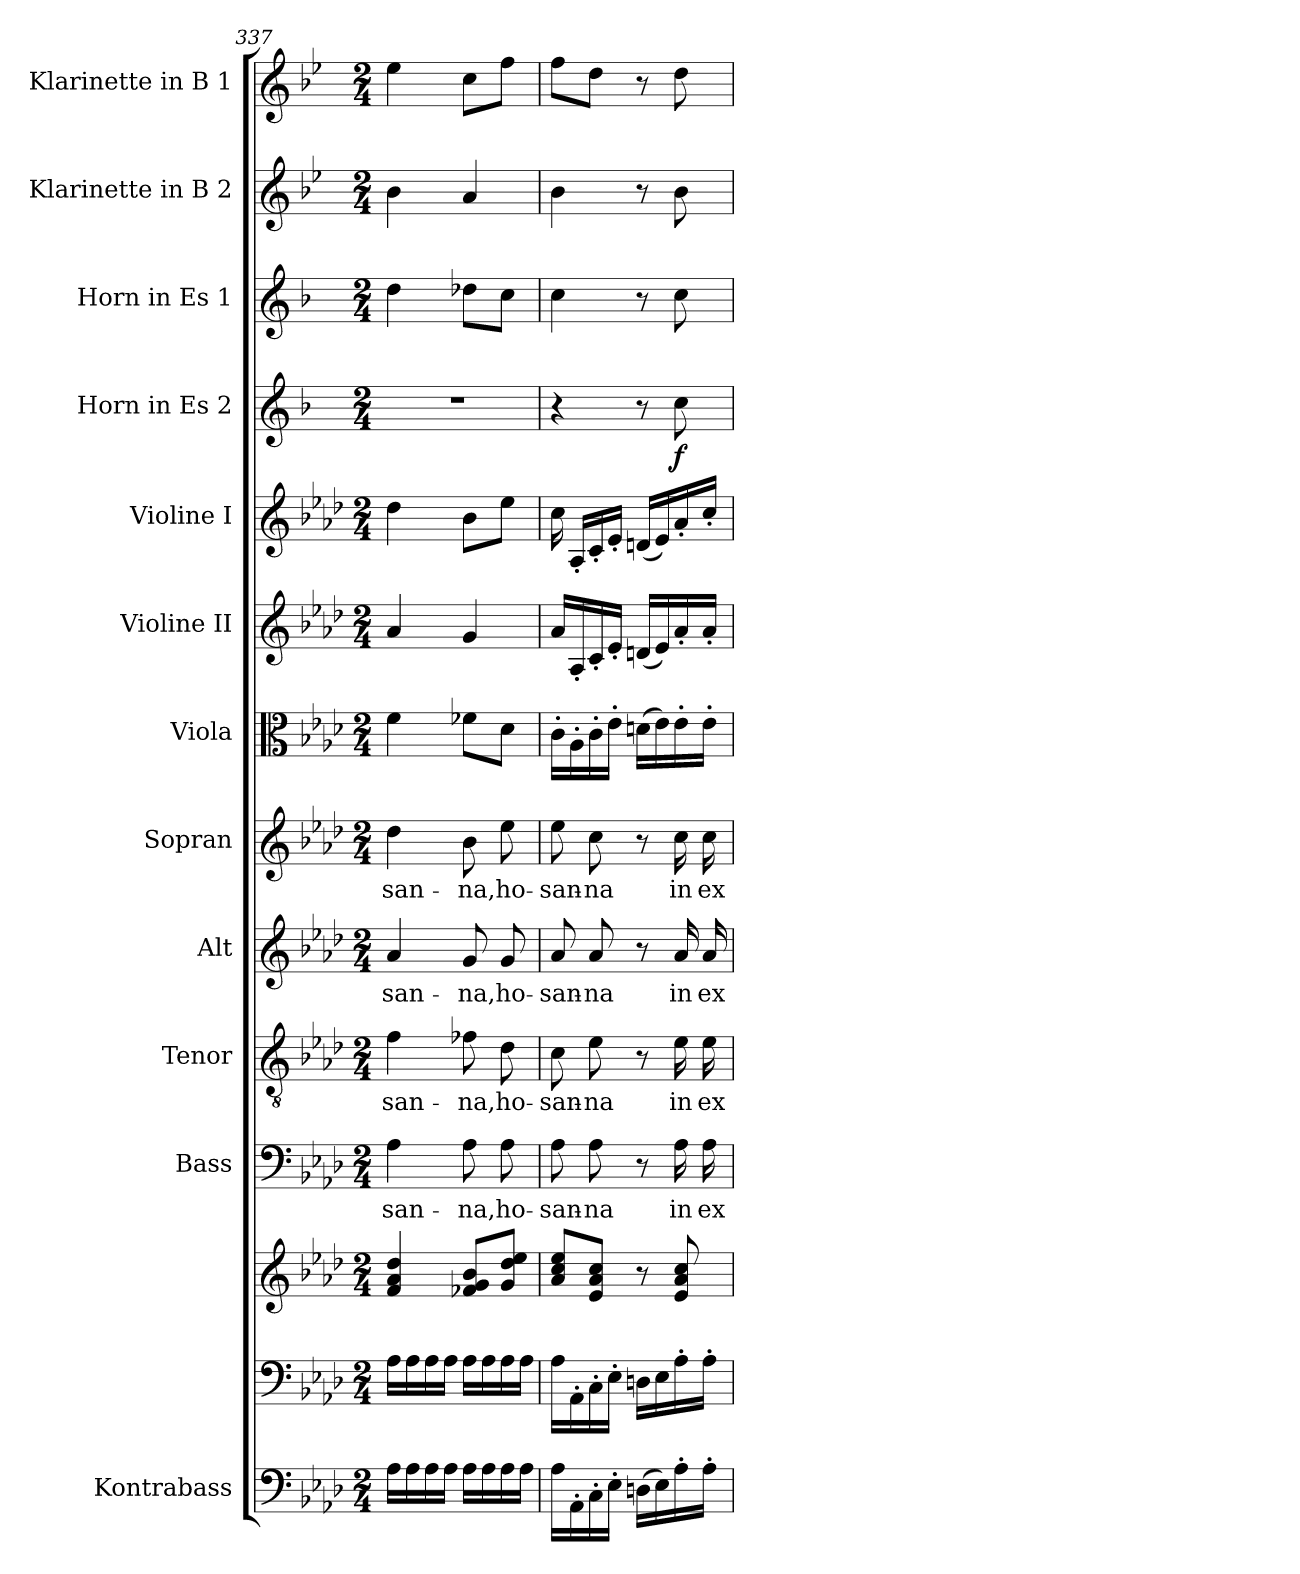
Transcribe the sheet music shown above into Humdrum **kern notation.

**kern	**kern	**kern	**kern	**text	**kern	**text	**kern	**text	**kern	**text	**kern	**kern	**kern	**kern	**dynam	**kern	**kern	**kern
*part13	*part12	*part12	*part11	*part11	*part10	*part10	*part9	*part9	*part8	*part8	*part7	*part6	*part5	*part4	*part4	*part3	*part2	*part1
*staff14	*staff13	*staff12	*staff11	*staff11	*staff10	*staff10	*staff9	*staff9	*staff8	*staff8	*staff7	*staff6	*staff5	*staff4	*staff4	*staff3	*staff2	*staff1
*I"Kontrabass	*	*	*I"Bass	*	*I"Tenor	*	*I"Alt	*	*I"Sopran	*	*I"Viola	*I"Violine II	*I"Violine I	*I"Horn in Es 2	*	*I"Horn in Es 1	*I"Klarinette in B 2	*I"Klarinette in B 1
*I'Kb.	*	*	*I'B	*	*I'T	*	*I'A	*	*I'S	*	*I'Vla.	*I'Vl. II	*I'Vl. I	*I'Hrn. 2	*	*I'Hrn. 1	*	*
*clefF4	*clefF4	*clefG2	*clefF4	*	*clefGv2	*	*clefG2	*	*clefG2	*	*clefC3	*clefG2	*clefG2	*clefG2	*	*clefG2	*clefG2	*clefG2
*ITrd7c12	*	*	*	*	*	*	*	*	*	*	*	*	*	*ITrd5c9	*	*ITrd5c9	*ITrd1c2	*ITrd1c2
*k[b-e-a-d-]	*k[b-e-a-d-]	*k[b-e-a-d-]	*k[b-e-a-d-]	*	*k[b-e-a-d-]	*	*k[b-e-a-d-]	*	*k[b-e-a-d-]	*	*k[b-e-a-d-]	*k[b-e-a-d-]	*k[b-e-a-d-]	*k[b-e-a-d-]	*	*k[b-e-a-d-]	*k[b-e-a-d-]	*k[b-e-a-d-]
*A-:	*A-:	*A-:	*A-:	*	*A-:	*	*A-:	*	*A-:	*	*A-:	*A-:	*A-:	*A-:	*	*A-:	*A-:	*A-:
*M2/4	*M2/4	*M2/4	*M2/4	*	*M2/4	*	*M2/4	*	*M2/4	*	*M2/4	*M2/4	*M2/4	*M2/4	*	*M2/4	*M2/4	*M2/4
=337	=337	=337	=337	=337	=337	=337	=337	=337	=337	=337	=337	=337	=337	=337	=337	=337	=337	=337
!	!	!	!	!LO:LY:b	!	!LO:LY:b	!	!LO:LY:b	!	!LO:LY:b	!	!	!	!	!	!	!	!
16AA-\LL	16A-\LL	4f/ 4a-/ 4dd-/	4A-\	-san-	4f\	-san-	4a-/	-san-	4dd-\	-san-	4f\	4a-/	4dd-\	2r	.	4f\	4a-\	4dd-\
16AA-\	16A-\	.	.	.	.	.	.	.	.	.	.	.	.	.	.	.	.	.
16AA-\	16A-\	.	.	.	.	.	.	.	.	.	.	.	.	.	.	.	.	.
16AA-\JJ	16A-\JJ	.	.	.	.	.	.	.	.	.	.	.	.	.	.	.	.	.
!	!	!	!	!LO:LY:b	!	!LO:LY:b	!	!LO:LY:b	!	!LO:LY:b	!	!	!	!	!	!	!	!
16AA-\LL	16A-\LL	8f-X/ 8g/ 8b-/L	8A-\	-na,	8f-X\	-na,	8g/	-na,	8b-\	-na,	8f-X\L	4g/	8b-\L	.	.	8f-X\L	4g/	8b-\L
16AA-\	16A-\	.	.	.	.	.	.	.	.	.	.	.	.	.	.	.	.	.
!	!	!	!	!LO:LY:b	!	!LO:LY:b	!	!LO:LY:b	!	!LO:LY:b	!	!	!	!	!	!	!	!
16AA-\	16A-\	8g/ 8dd-/ 8ee-/J	8A-\	ho-	8d-\	ho-	8g/	ho-	8ee-\	ho-	8d-\J	.	8ee-\J	.	.	8e-\J	.	8ee-\J
16AA-\JJ	16A-\JJ	.	.	.	.	.	.	.	.	.	.	.	.	.	.	.	.	.
=338	=338	=338	=338	=338	=338	=338	=338	=338	=338	=338	=338	=338	=338	=338	=338	=338	=338	=338
!	!	!	!	!LO:LY:b	!	!LO:LY:b	!	!LO:LY:b	!	!LO:LY:b	!	!	!	!	!	!	!	!
16AA-\LL	16A-\LL	8a-/ 8cc/ 8ee-/L	8A-\	-san-	8c\	-san-	8a-/	-san-	8ee-\	-san-	16c'>\LL	16a-/LL	16cc\	4r	.	4e-\	4a-\	8ee-\L
16AAA-'>\	16AA-'>\	.	.	.	.	.	.	.	.	.	16A-'>\	16A-'</	16A-'</LL	.	.	.	.	.
!	!	!	!	!LO:LY:b	!	!LO:LY:b	!	!LO:LY:b	!	!LO:LY:b	!	!	!	!	!	!	!	!
16CC'>\	16C'>\	8e-/ 8a-/ 8cc/J	8A-\	-na	8e-\	-na	8a-/	-na	8cc\	-na	16c'>\	16c'</	16c'</	.	.	.	.	8cc\J
16EE-'>\JJ	16E-'>\JJ	.	.	.	.	.	.	.	.	.	16e-'>\JJ	16e-'</JJ	16e-'</JJ	.	.	.	.	.
(>16DDn\LL	16Dn\LL	8r	8r	.	8r	.	8r	.	8r	.	(>16dn\LL	(<16dn/LL	(<16dn/LL	8r	.	8r	8r	8r
16EE-\)	16E-\	.	.	.	.	.	.	.	.	.	16e-\)	16e-/)	16e-/)	.	.	.	.	.
!	!	!	!	!LO:LY:b	!	!LO:LY:b	!	!LO:LY:b	!	!LO:LY:b	!	!	!	!	!LO:DY:b	!	!	!
16AA-'>\	16A-'>\	8e-/ 8a-/ 8cc/	16A-\	in	16e-\	in	16a-/	in	16cc\	in	16e-'>\	16a-'</	16a-'</	8e-\	f	8e-\	8a-\	8cc\
!	!	!	!	!LO:LY:b	!	!LO:LY:b	!	!LO:LY:b	!	!LO:LY:b	!	!	!	!	!	!	!	!
16AA-'>\JJ	16A-'>\JJ	.	16A-\	ex-	16e-\	ex-	16a-/	ex-	16cc\	ex-	16e-'>\JJ	16a-'</JJ	16cc'</JJ	.	.	.	.	.
=	=	=	=	=	=	=	=	=	=	=	=	=	=	=	=	=	=	=
*-	*-	*-	*-	*-	*-	*-	*-	*-	*-	*-	*-	*-	*-	*-	*-	*-	*-	*-
